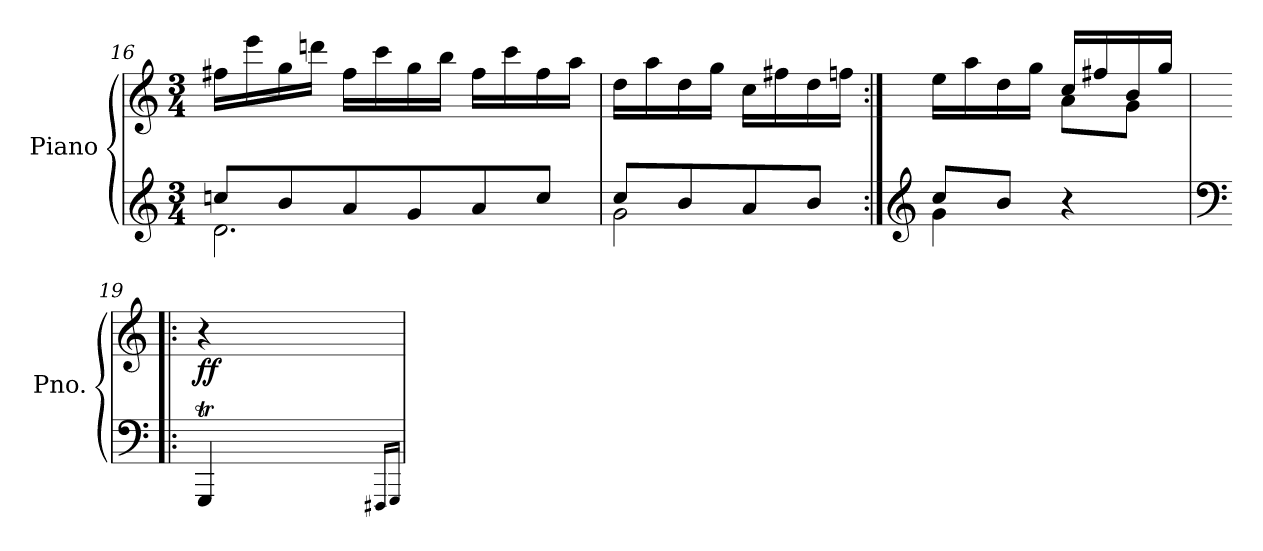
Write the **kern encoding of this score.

**kern	**kern	**dynam
*part1	*part1	*part1
*staff2	*staff1	*staff1/2
*I"Piano	*	*
*I'Pno.	*	*
*clefG2	*clefG2	*
*k[]	*k[]	*
*M3/4	*M3/4	*
=16	=16	=16
*^	*	*
!	!	!	!LO:DY:b
!	!	!	!LO:DY:n=1:b
8ccn/L	2.d\	16ff#X\LL	other-dynamics p
.	.	16eee\	.
8b/	.	16gg\	.
.	.	16dddn\JJ	.
8a/	.	16ff#\LL	.
.	.	16ccc\	.
8g/	.	16gg\	.
.	.	16bb\JJ	.
8a/	.	16ff#\LL	.
.	.	16ccc\	.
8cc/J	.	16ff#\	.
.	.	16aa\JJ	.
=17	=17	=17	=17
8cc/L	2g\	16dd\LL	.
.	.	16aa\	.
8b/	.	16dd\	.
.	.	16gg\JJ	.
8a/	.	16cc\LL	.
.	.	16ff#X\	.
8b/J	.	16dd\	.
.	.	16ffn\JJ	.
=18:|!	=18:|!	=18:|!	=18:|!
*clefG2	*	*	*
*	*	*^	*
8cc/L	4g\	16ee\LL	4reyy	.
.	.	16aa\	.	.
8b/J	.	16dd\	.	.
.	.	16gg\JJ	.	.
4r	4ryy	16cc/LL	8a\L	.
.	.	16ff#X/	.	.
.	.	16b/	8g\J	.
.	.	16gg/JJ	.	.
*	*	*v	*v	*
!!LO:PB:g=z
=19!|:	=19!|:	=19!|:	=19!|:
*clefF4	*	*	*
!	!	!	!LO:DY:b
4GGGT/	32AAA!yy	4r	ff
.	32GGG!yy	.	.
.	32AAA!yy	.	.
.	32GGG!yy	.	.
.	32AAA!yy	.	.
.	32GGG!yy	.	.
.	32FFF#!yy	.	.
.	32GGG!yy	.	.
*v	*v	*	*
16qFFF#X/LL	.	.
16qGGG/JJ	.	.
=	=	=
*-	*-	*-
